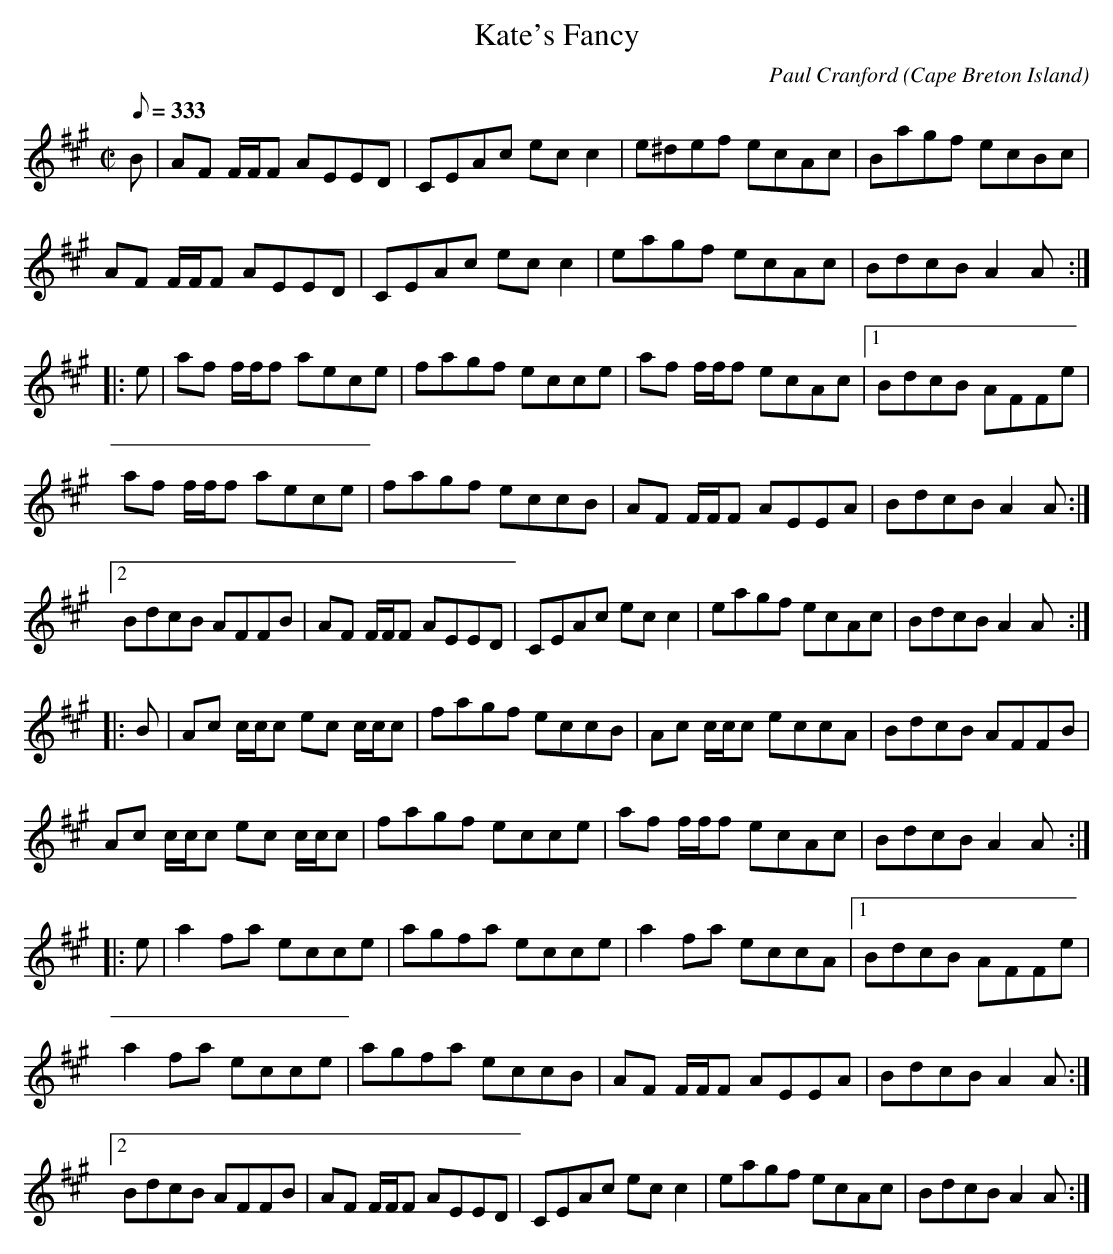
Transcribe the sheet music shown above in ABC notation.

X:1
T:Kate's Fancy
C:Paul Cranford
O:Cape Breton Island
L:1/8
Q:333
M:C|
K:A
B|AF F/F/F AEED|CEAc ec c2|e^def ecAc|Bagf ecBc|
AF F/F/F AEED|CEAc ec c2|eagf ecAc|BdcB A2 A:|
|:e|af f/f/f aece|fagf ecce|af f/f/f ecAc|[1BdcB AFFe|
af f/f/f aece|fagf eccB|AF F/F/F AEEA|BdcB A2 A:|
[2BdcB AFFB|AF F/F/F AEED|CEAc ec c2|eagf ecAc|BdcB A2 A:|
|:B|Ac c/c/c ec c/c/c|fagf eccB|Ac c/c/c eccA|BdcB AFFB|
Ac c/c/c ec c/c/c|fagf ecce|af f/f/f ecAc|BdcB A2 A:|
|:e|a2 fa ecce|agfa ecce|a2 fa eccA|[1BdcB AFFe|
a2 fa ecce|agfa eccB|AF F/F/F AEEA|BdcB A2 A:|
[2BdcB AFFB|AF F/F/F AEED|CEAc ec c2|eagf ecAc|BdcB A2 A:|
